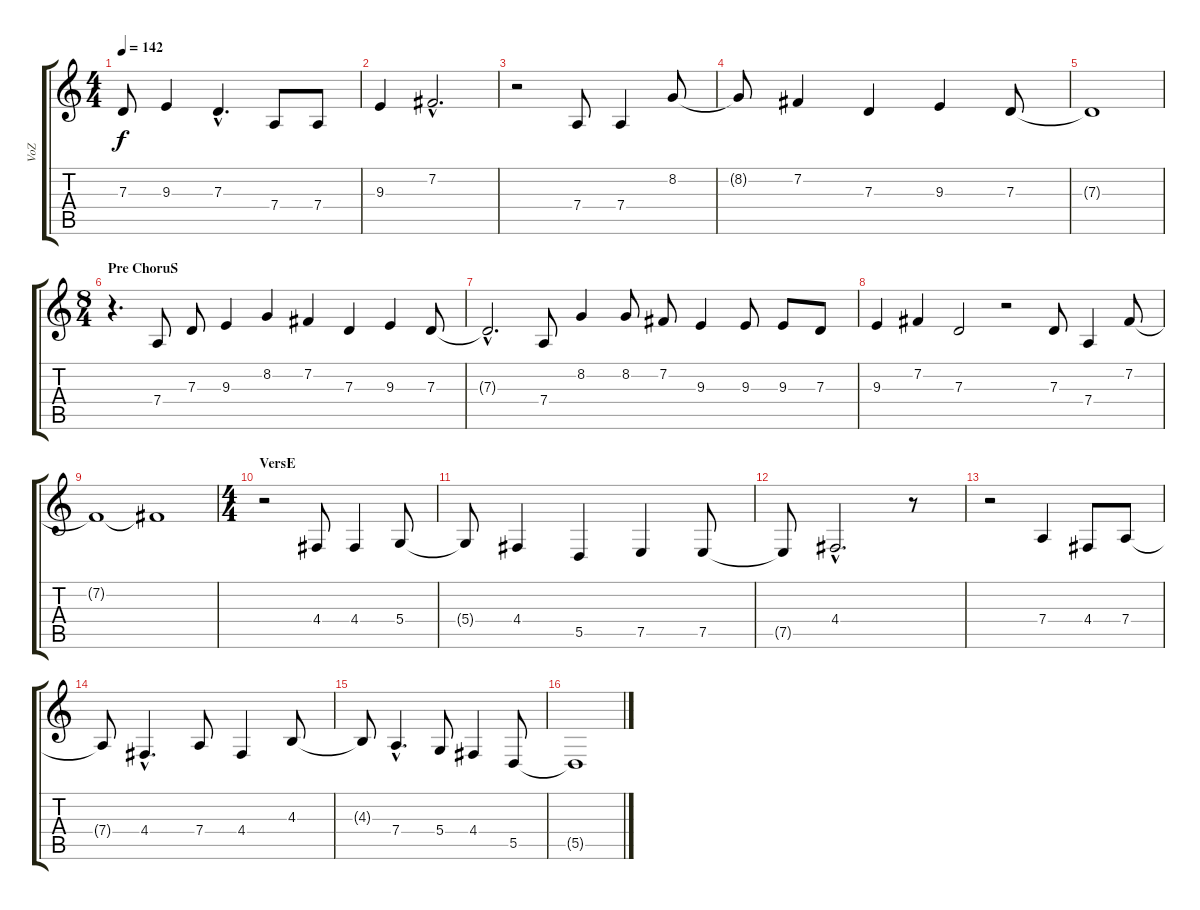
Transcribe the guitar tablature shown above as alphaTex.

\track ("VoZ" "VoZ") {instrument clarinet}
\staff {score tabs}
\tuning (E4 B3 G3 D3 A2 E2) {hide}
\ts (4 4)
\tempo 142
\clef g2
\ks c
7.3{t}.8{dy f} 9.3.4 7.3{hac}.4{d} 7.4.8 7.4.8 |
9.3.4 7.2{hac}.2{d} |
r.2 7.4.8 7.4.4 8.2.8 |
8.2{t}.8 7.2.4 7.3.4 9.3.4 7.3.8 |
7.3{t}.1 |
\ts (8 4)
\section ("" "Pre ChoruS")
r.4{d} 7.4.8 7.3.8 9.3.4 8.2.4 7.2.4 7.3.4 9.3.4 7.3.8 |
7.3{hac t}.2{d} 7.4.8 8.2.4 8.2.8 7.2.8 9.3.4 9.3.8 9.3.8 7.3.8 |
9.3.4 7.2.4 7.3.2 r.2 7.3.8 7.4.4 7.2.8 |
7.2{t}.1 7.2{t}.1 |
\ts (4 4)
\section ("" "VersE")
r.2 4.4.8 4.4.4 5.4.8 |
5.4{t}.8 4.4.4 5.5.4 7.5.4 7.5.8 |
7.5{t}.8 4.4{hac}.2{d} r.8 |
r.2 7.4.4 4.4.8 7.4.8 |
7.4{t}.8 4.4{hac}.4{d} 7.4.8 4.4.4 4.3.8 |
4.3{t}.8 7.4{hac}.4{d} 5.4.8 4.4.4 5.5.8 |
5.5{t}.1
